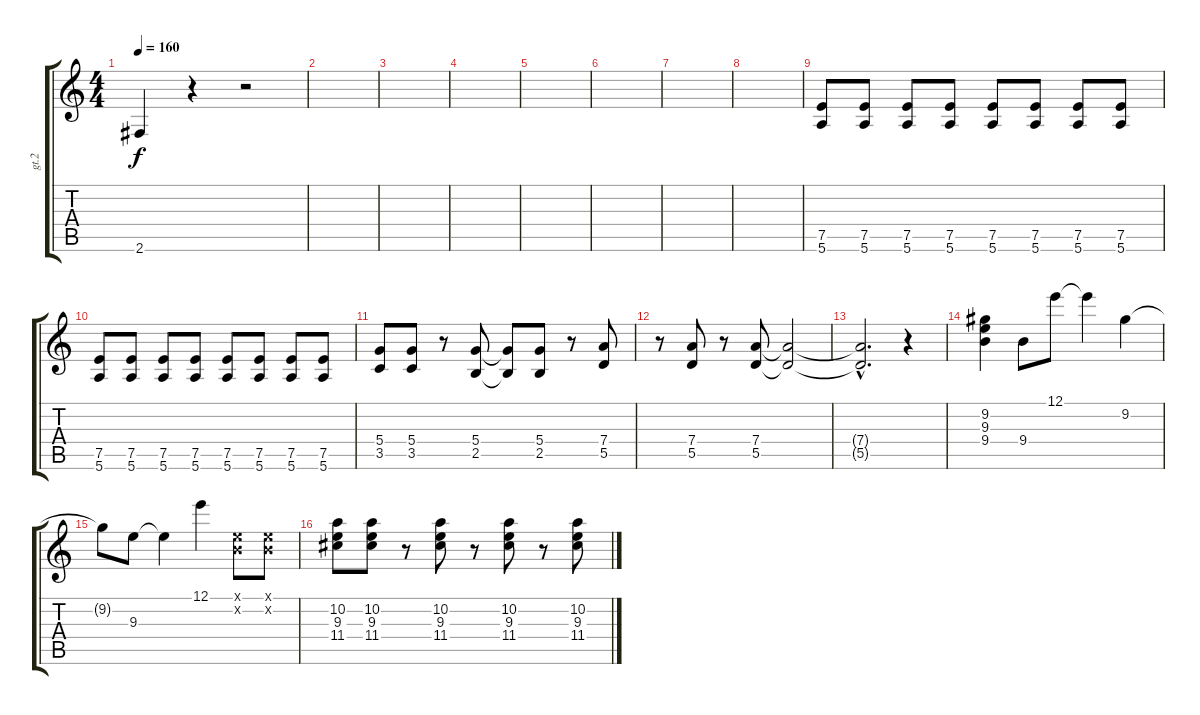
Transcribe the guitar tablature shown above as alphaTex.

\track ("gt.2" "gt.2") {instrument distortionguitar}
\staff {score tabs}
\tuning (E4 B3 G3 D3 A2 E2) {hide}
\ts (4 4)
\tempo 160
\clef g2
\ks c
2.6.4{dy f} r.4 r.2 |
|
|
|
|
|
|
|
(7.5 5.6).8 (7.5 5.6).8 (7.5 5.6).8 (7.5 5.6).8 (7.5 5.6).8 (7.5 5.6).8 (7.5 5.6).8 (7.5 5.6).8 |
(7.5 5.6).8 (7.5 5.6).8 (7.5 5.6).8 (7.5 5.6).8 (7.5 5.6).8 (7.5 5.6).8 (7.5 5.6).8 (7.5 5.6).8 |
(5.4 3.5).8 (5.4 3.5).8 r.8 (5.4 2.5).8 (5.4{t} 2.5{t}).8 (5.4 2.5).8 r.8 (7.4 5.5).8 |
r.8 (7.4 5.5).8 r.8 (7.4 5.5).8 (7.4{t} 5.5{t}).2 |
(7.4{hac t} 5.5{hac t}).2{d} r.4 |
(9.2 9.3 9.4).4 9.4.8 12.1.8 12.1{t}.4 9.2.4 |
9.2{t}.8 9.3.8 9.3{t}.4 12.1.4 (0.1{x} 0.2{x}).8 (0.1{x} 0.2{x}).8 |
(10.2 9.3 11.4).8 (10.2 9.3 11.4).8 r.8 (10.2 9.3 11.4).8 r.8 (10.2 9.3 11.4).8 r.8 (10.2 9.3 11.4).8
